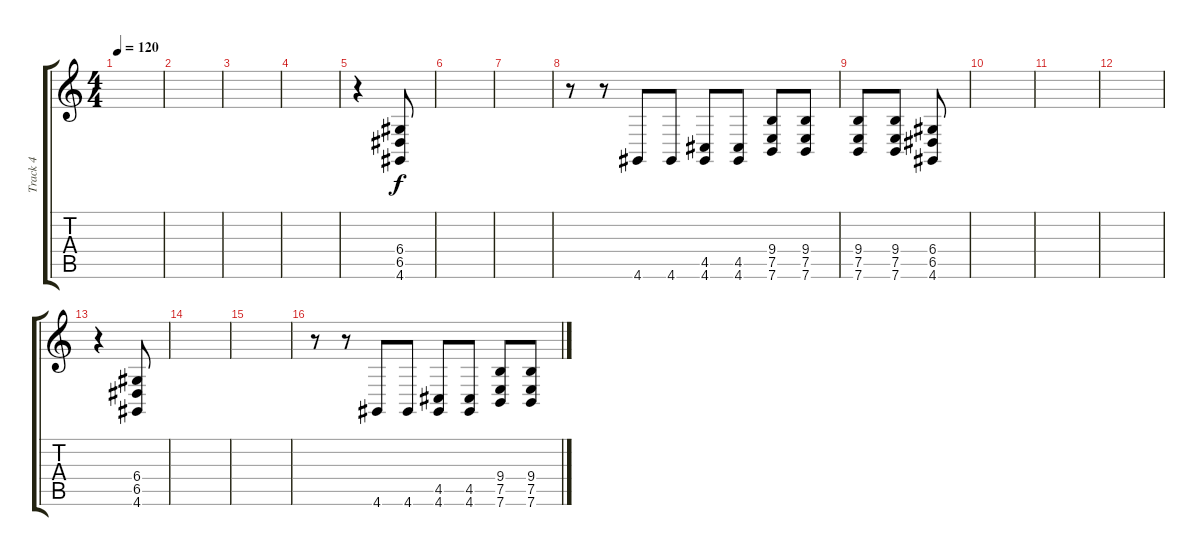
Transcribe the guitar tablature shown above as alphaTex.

\track ("Track 4" "Track 4") {instrument stringensemble1}
\staff {score tabs}
\tuning (E4 B3 G3 D3 A2 E2) {hide}
\ts (4 4)
\tempo 120
\clef g2
\ks c
|
|
|
|
r.4 (6.4 6.5 4.6).8 |
|
|
r.8 r.8 4.6.8 4.6.8 (4.5 4.6).8 (4.5 4.6).8 (9.4 7.5 7.6).8 (9.4 7.5 7.6).8 |
(9.4 7.5 7.6).8 (9.4 7.5 7.6).8 (6.4 6.5 4.6).8 |
|
|
|
r.4 (6.4 6.5 4.6).8 |
|
|
r.8 r.8 4.6.8 4.6.8 (4.5 4.6).8 (4.5 4.6).8 (9.4 7.5 7.6).8 (9.4 7.5 7.6).8
